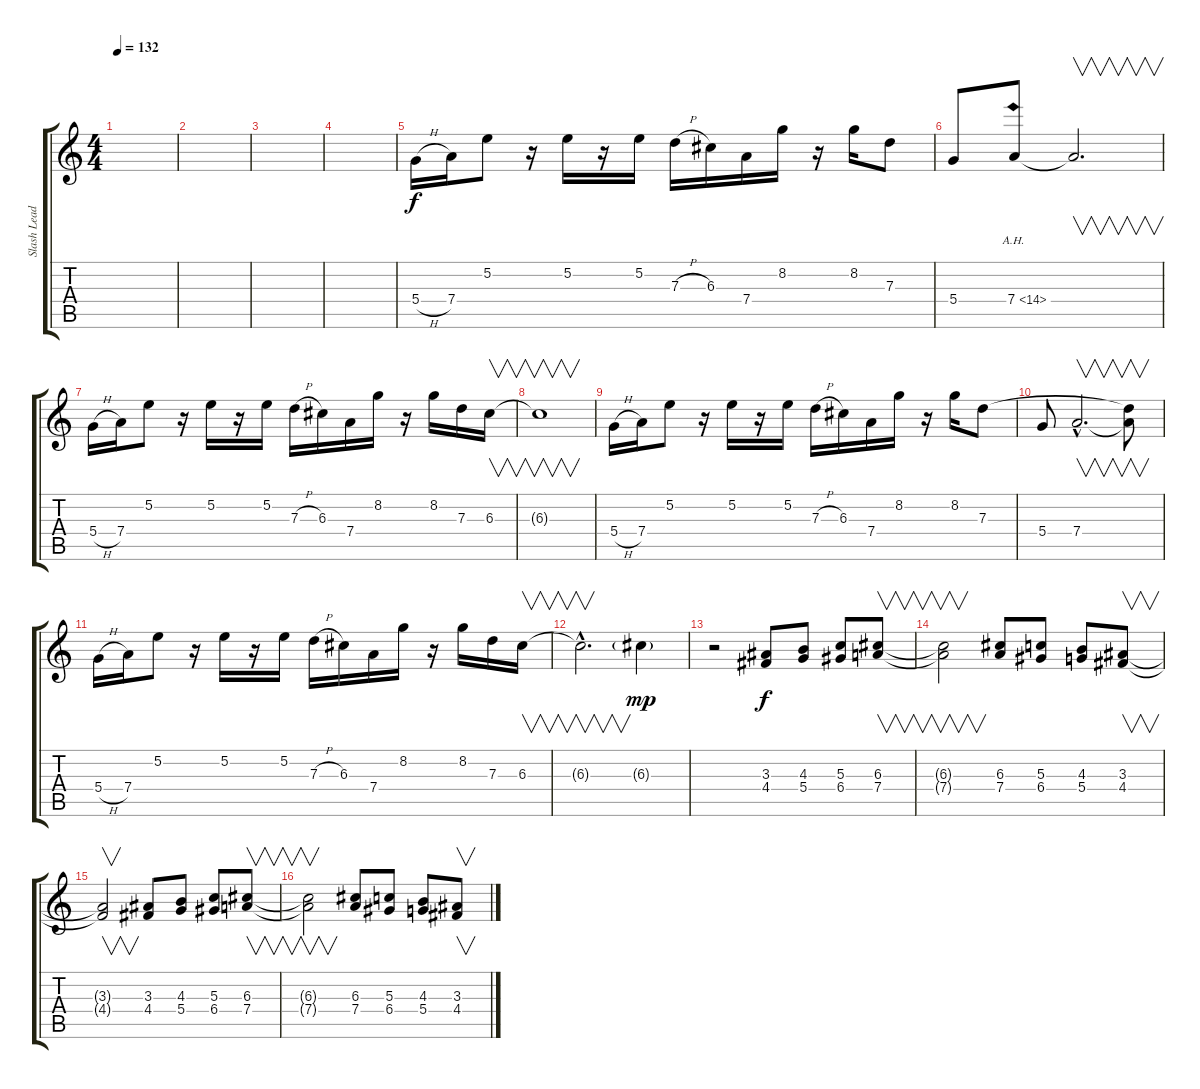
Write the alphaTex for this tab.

\track ("Slash Lead" "Slash Lead") {instrument overdrivenguitar}
\staff {score tabs}
\tuning (E4 B3 G3 D3 A2 E2) {hide}
\ts (4 4)
\tempo 132
\clef g2
\ks c
|
|
|
|
5.4{h}.16 7.4.16 5.2.8 r.16 5.2.16 r.16 5.2.16 7.3{h}.16 6.3.16 7.4.16 8.2.16 r.16 8.2.16 7.3.8 |
5.4.8 7.4{ah 7}.8 7.4{t}.2{v d} |
5.4{h}.16 7.4.16 5.2.8 r.16 5.2.16 r.16 5.2.16 7.3{h}.16 6.3.16 7.4.16 8.2.16 r.16 8.2.16 7.3.16 6.3.16{v} |
6.3{t}.1{v} |
5.4{h}.16 7.4.16 5.2.8 r.16 5.2.16 r.16 5.2.16 7.3{h}.16 6.3.16 7.4.16 8.2.16 r.16 8.2.16 7.3.8 |
5.4.8 7.4{hac}.2{v d} (7.3{t} 7.4{t}).8{v} |
5.4{h}.16 7.4.16 5.2.8 r.16 5.2.16 r.16 5.2.16 7.3{h}.16 6.3.16 7.4.16 8.2.16 r.16 8.2.16 7.3.16 6.3.16{v} |
6.3{hac t}.2{v d} 6.3{g}.4{dy mp} |
r.2 (3.3 4.4).8{dy f} (4.3 5.4).8 (5.3 6.4).8 (6.3 7.4).8{v} |
(6.3{t} 7.4{t}).2{v} (6.3 7.4).8 (5.3 6.4).8 (4.3 5.4).8 (3.3 4.4).8{v} |
(3.3{t} 4.4{t}).2{v} (3.3 4.4).8 (4.3 5.4).8 (5.3 6.4).8 (6.3 7.4).8{v} |
(6.3{t} 7.4{t}).2{v} (6.3 7.4).8 (5.3 6.4).8 (4.3 5.4).8 (3.3 4.4).8{v}
